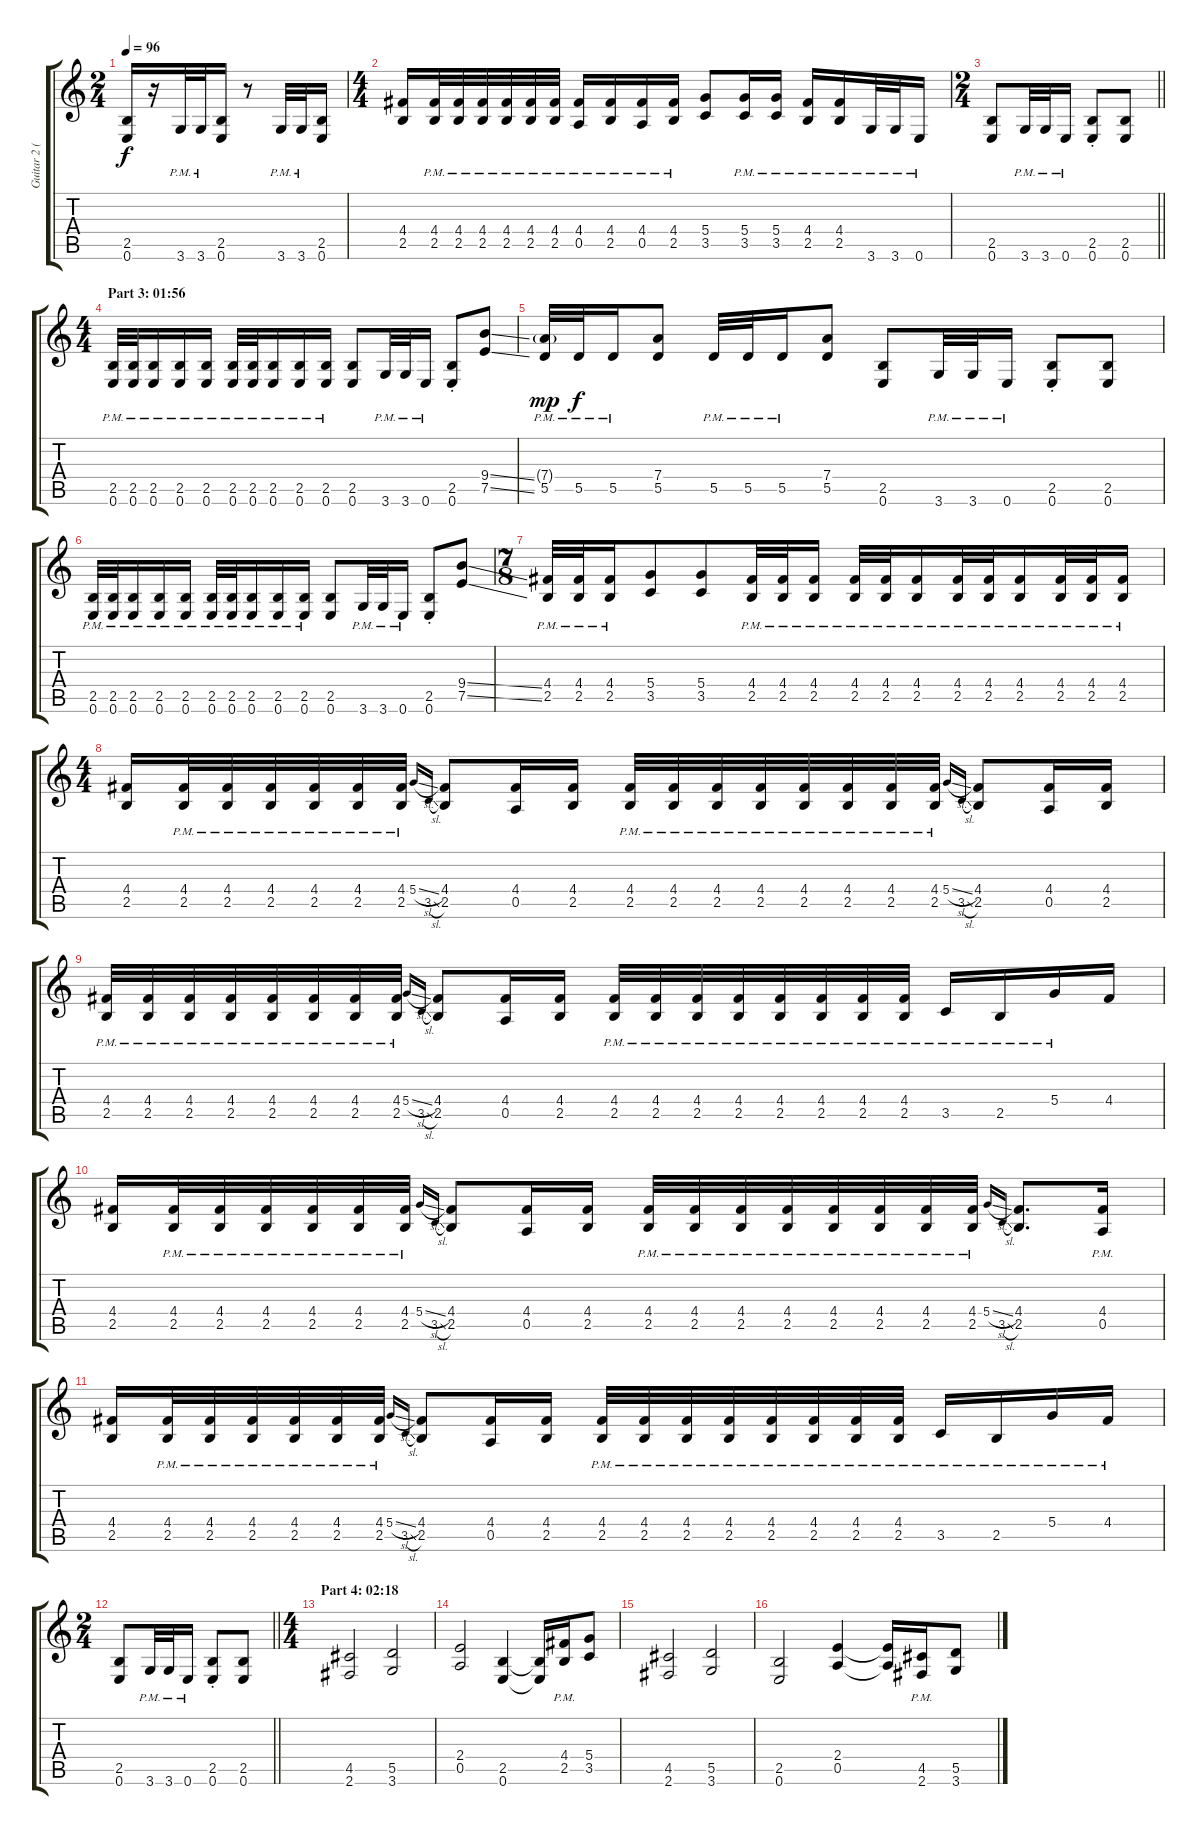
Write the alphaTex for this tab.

\track ("Guitar 2 (Distortion)" "Guitar 2 (") {instrument distortionguitar}
\staff {score tabs}
\tuning (E4 B3 G3 D3 A2 E2) {hide}
\ts (2 4)
\tempo 96
\clef g2
\ks c
(2.5 0.6).16{dy f} r.16 3.6{pm}.32 3.6{pm}.32 (2.5 0.6).16 r.8 3.6{pm}.32 3.6{pm}.32 (2.5 0.6).16 |
\ts (4 4)
(4.4 2.5).16 (4.4{pm} 2.5{pm}).32 (4.4{pm} 2.5{pm}).32 (4.4{pm} 2.5{pm}).32 (4.4{pm} 2.5{pm}).32 (4.4{pm} 2.5{pm}).32 (4.4{pm} 2.5{pm}).32 (4.4{pm} 0.5{pm}).16 (4.4{pm} 2.5{pm}).16 (4.4{pm} 0.5{pm}).16 (4.4{pm} 2.5{pm}).16 (5.4 3.5).8 (5.4{pm} 3.5{pm}).16 (5.4{pm} 3.5{pm}).16 (4.4{pm} 2.5{pm}).16 (4.4{pm} 2.5{pm}).16 3.6{pm}.32 3.6{pm}.32 0.6{pm}.16 |
\ts (2 4)
\barLineRight lightlight
(2.5 0.6).8 3.6{pm}.32 3.6{pm}.32 0.6{pm}.16 (2.5{st} 0.6{st}).8 (2.5 0.6).8 |
\ts (4 4)
\section ("" "Part 3: 01:56")
(2.5{pm} 0.6{pm}).32 (2.5{pm} 0.6{pm}).32 (2.5{pm} 0.6{pm}).16 (2.5{pm} 0.6{pm}).16 (2.5{pm} 0.6{pm}).16 (2.5{pm} 0.6{pm}).32 (2.5{pm} 0.6{pm}).32 (2.5{pm} 0.6{pm}).16 (2.5{pm} 0.6{pm}).16 (2.5{pm} 0.6{pm}).16 (2.5 0.6).8 3.6{pm}.32 3.6{pm}.32 0.6{pm}.16 (2.5{st} 0.6{st}).8 (9.4{ss} 7.5{ss}).8 |
(7.4{g pm} 5.5{pm}).32{dy mp} 5.5{pm}.32{dy f} 5.5{pm}.16 (7.4 5.5).8 5.5{pm}.32 5.5{pm}.32 5.5{pm}.16 (7.4 5.5).8 (2.5 0.6).8 3.6{pm}.32 3.6{pm}.32 0.6{pm}.16 (2.5{st} 0.6{st}).8 (2.5 0.6).8 |
(2.5{pm} 0.6{pm}).32 (2.5{pm} 0.6{pm}).32 (2.5{pm} 0.6{pm}).16 (2.5{pm} 0.6{pm}).16 (2.5{pm} 0.6{pm}).16 (2.5{pm} 0.6{pm}).32 (2.5{pm} 0.6{pm}).32 (2.5{pm} 0.6{pm}).16 (2.5{pm} 0.6{pm}).16 (2.5{pm} 0.6{pm}).16 (2.5 0.6).8 3.6{pm}.32 3.6{pm}.32 0.6{pm}.16 (2.5{st} 0.6{st}).8 (9.4{ss} 7.5{ss}).8 |
\ts (7 8)
(4.4{pm} 2.5{pm}).32 (4.4{pm} 2.5{pm}).32 (4.4{pm} 2.5{pm}).16 (5.4 3.5).8 (5.4 3.5).8 (4.4{pm} 2.5{pm}).32 (4.4{pm} 2.5{pm}).32 (4.4{pm} 2.5{pm}).16 (4.4{pm} 2.5{pm}).32 (4.4{pm} 2.5{pm}).32 (4.4{pm} 2.5{pm}).16 (4.4{pm} 2.5{pm}).32 (4.4{pm} 2.5{pm}).32 (4.4{pm} 2.5{pm}).16 (4.4{pm} 2.5{pm}).32 (4.4{pm} 2.5{pm}).32 (4.4{pm} 2.5{pm}).16 |
\ts (4 4)
(4.4 2.5).16 (4.4{pm} 2.5{pm}).32 (4.4{pm} 2.5{pm}).32 (4.4{pm} 2.5{pm}).32 (4.4{pm} 2.5{pm}).32 (4.4{pm} 2.5{pm}).32 (4.4{pm} 2.5{pm}).32 5.4{sl}.16{gr onbeat} 3.5{sl}.16{gr onbeat} (4.4 2.5).8 (4.4 0.5).16 (4.4 2.5).16 (4.4{pm} 2.5{pm}).32 (4.4{pm} 2.5{pm}).32 (4.4{pm} 2.5{pm}).32 (4.4{pm} 2.5{pm}).32 (4.4{pm} 2.5{pm}).32 (4.4{pm} 2.5{pm}).32 (4.4{pm} 2.5{pm}).32 (4.4{pm} 2.5{pm}).32 5.4{sl}.16{gr onbeat} 3.5{sl}.16{gr onbeat} (4.4 2.5).8 (4.4 0.5).16 (4.4 2.5).16 |
(4.4{pm} 2.5{pm}).32 (4.4{pm} 2.5{pm}).32 (4.4{pm} 2.5{pm}).32 (4.4{pm} 2.5{pm}).32 (4.4{pm} 2.5{pm}).32 (4.4{pm} 2.5{pm}).32 (4.4{pm} 2.5{pm}).32 (4.4{pm} 2.5{pm}).32 5.4{sl}.16{gr onbeat} 3.5{sl}.16{gr onbeat} (4.4 2.5).8 (4.4 0.5).16 (4.4 2.5).16 (4.4{pm} 2.5{pm}).32 (4.4{pm} 2.5{pm}).32 (4.4{pm} 2.5{pm}).32 (4.4{pm} 2.5{pm}).32 (4.4{pm} 2.5{pm}).32 (4.4{pm} 2.5{pm}).32 (4.4{pm} 2.5{pm}).32 (4.4{pm} 2.5{pm}).32 3.5{pm}.16 2.5{pm}.16 5.4{pm}.16 4.4.16 |
(4.4 2.5).16 (4.4{pm} 2.5{pm}).32 (4.4{pm} 2.5{pm}).32 (4.4{pm} 2.5{pm}).32 (4.4{pm} 2.5{pm}).32 (4.4{pm} 2.5{pm}).32 (4.4{pm} 2.5{pm}).32 5.4{sl}.16{gr onbeat} 3.5{sl}.16{gr onbeat} (4.4 2.5).8 (4.4 0.5).16 (4.4 2.5).16 (4.4{pm} 2.5{pm}).32 (4.4{pm} 2.5{pm}).32 (4.4{pm} 2.5{pm}).32 (4.4{pm} 2.5{pm}).32 (4.4{pm} 2.5{pm}).32 (4.4{pm} 2.5{pm}).32 (4.4{pm} 2.5{pm}).32 (4.4{pm} 2.5{pm}).32 5.4{sl}.16{gr onbeat} 3.5{sl}.16{gr onbeat} (4.4 2.5).8{d} (4.4{pm} 0.5{pm}).16 |
(4.4 2.5).16 (4.4{pm} 2.5{pm}).32 (4.4{pm} 2.5{pm}).32 (4.4{pm} 2.5{pm}).32 (4.4{pm} 2.5{pm}).32 (4.4{pm} 2.5{pm}).32 (4.4{pm} 2.5{pm}).32 5.4{sl}.16{gr onbeat} 3.5{sl}.16{gr onbeat} (4.4 2.5).8 (4.4 0.5).16 (4.4 2.5).16 (4.4{pm} 2.5{pm}).32 (4.4{pm} 2.5{pm}).32 (4.4{pm} 2.5{pm}).32 (4.4{pm} 2.5{pm}).32 (4.4{pm} 2.5{pm}).32 (4.4{pm} 2.5{pm}).32 (4.4{pm} 2.5{pm}).32 (4.4{pm} 2.5{pm}).32 3.5{pm}.16 2.5{pm}.16 5.4{pm}.16 4.4{pm}.16 |
\ts (2 4)
\barLineRight lightlight
(2.5 0.6).8 3.6{pm}.32 3.6{pm}.32 0.6{pm}.16 (2.5{st} 0.6{st}).8 (2.5 0.6).8 |
\ts (4 4)
\section ("" "Part 4: 02:18")
(4.5 2.6).2 (5.5 3.6).2 |
(2.4 0.5).2 (2.5 0.6).4 (2.5{t} 0.6{t}).16 (4.4{pm} 2.5{pm}).16 (5.4 3.5).8 |
(4.5 2.6).2 (5.5 3.6).2 |
(2.5 0.6).2 (2.4 0.5).4 (2.4{t} 0.5{t}).16 (4.5{pm} 2.6{pm}).16 (5.5 3.6).8
